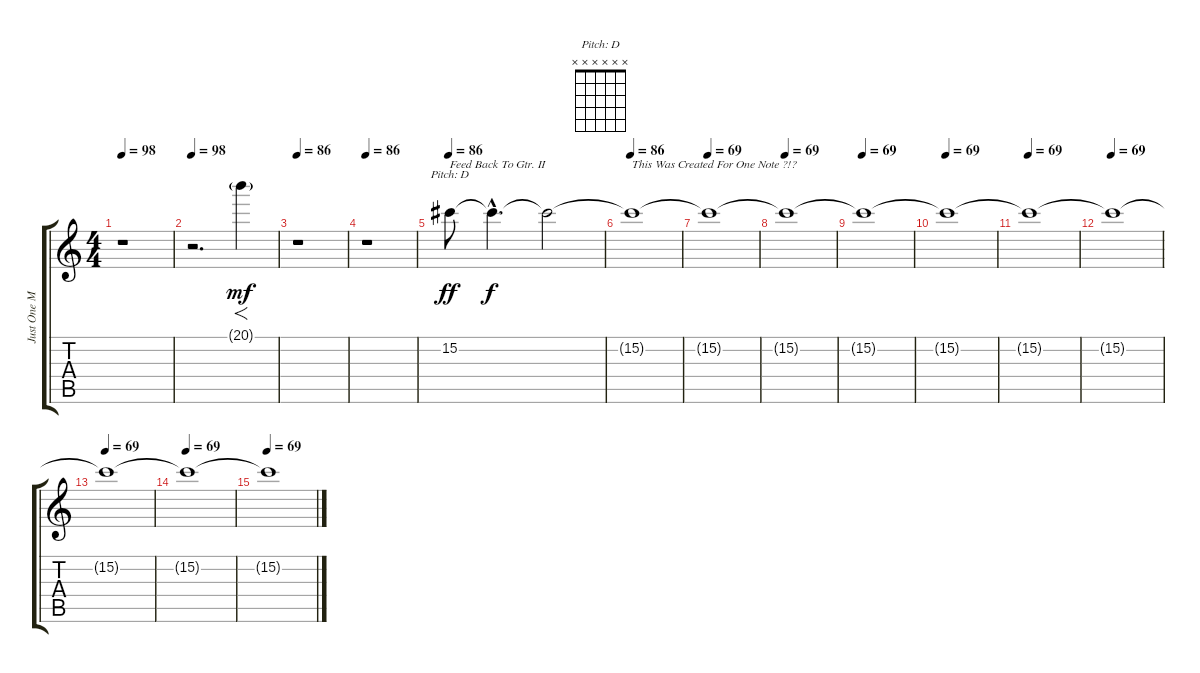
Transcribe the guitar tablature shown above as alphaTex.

\track ("Just One More Harm" "Just One M") {instrument overdrivenguitar}
\staff {score tabs}
\tuning (Eb4 Bb3 Gb3 Db3 Ab2 Eb2) {hide}
\chord ("Pitch: D" x x x x x x) {firstfret 0}
\ts (4 4)
\tempo 98
\clef g2
\ks c
r.1{dy mf} |
\tempo 98
r.2{d} 20.1{g}.4{f} |
\tempo 86
r.1 |
\tempo 86
r.1 |
\tempo 86
15.2.8{ch "Pitch: D" txt "Feed Back To Gtr. II" dy ff volume 0} 15.2{hac t}.4{d dy f volume 16} 15.2{t}.2 |
\tempo 86
15.2{t}.1{txt "This Was Created For One Note ?!?"} |
\tempo 69
15.2{t}.1 |
\tempo 69
15.2{t}.1 |
\tempo 69
15.2{t}.1 |
\tempo 69
15.2{t}.1 |
\tempo 69
15.2{t}.1 |
\tempo 69
15.2{t}.1 |
\tempo 69
15.2{t}.1 |
\tempo 69
15.2{t}.1 |
\tempo 69
15.2{t}.1
